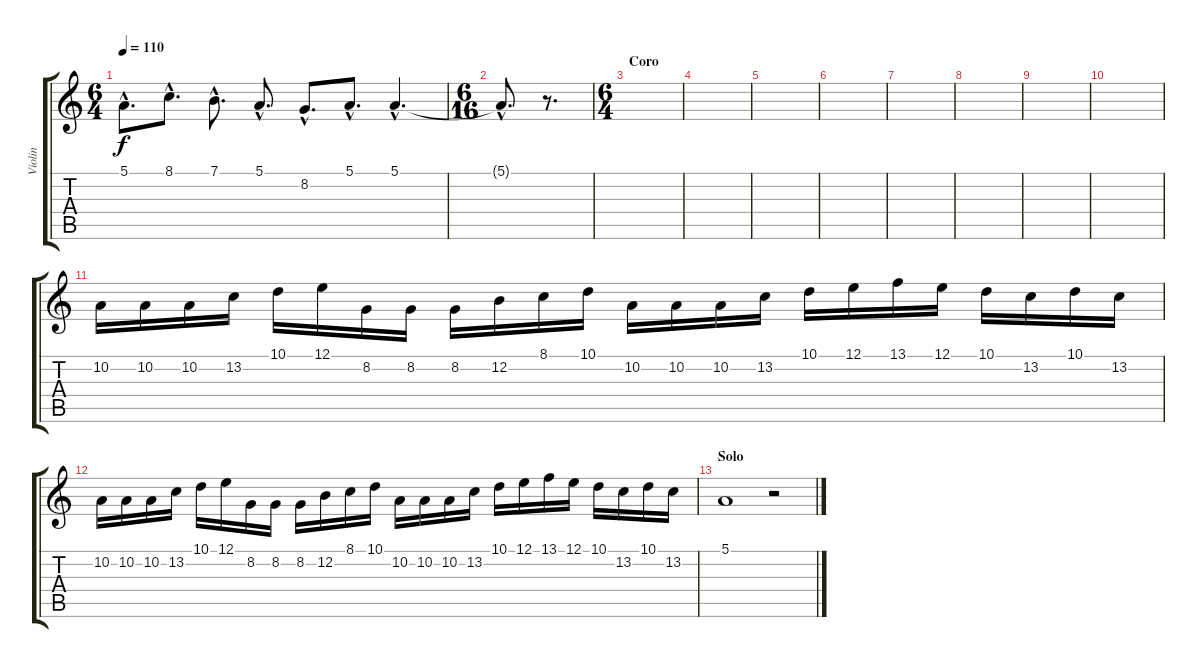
\track ("Violin" "Violin") {instrument violin}
\staff {score tabs}
\tuning (E4 B3 G3 D3 A2 E2) {hide}
\ts (6 4)
\tempo 110
\clef g2
\ks c
5.1{hac}.8{d dy f} 8.1{hac}.8{d} 7.1{hac}.8{d} 5.1{hac}.8{d} 8.2{hac}.8{d} 5.1{hac}.8{d} 5.1{hac}.4{d} |
\ts (6 16)
5.1{hac t}.8{d} r.8{d} |
\ts (6 4)
\section ("" "Coro")
|
|
|
|
|
|
|
|
10.2.16 10.2.16 10.2.16 13.2.16 10.1.16 12.1.16 8.2.16 8.2.16 8.2.16 12.2.16 8.1.16 10.1.16 10.2.16 10.2.16 10.2.16 13.2.16 10.1.16 12.1.16 13.1.16 12.1.16 10.1.16 13.2.16 10.1.16 13.2.16 |
10.2.16 10.2.16 10.2.16 13.2.16 10.1.16 12.1.16 8.2.16 8.2.16 8.2.16 12.2.16 8.1.16 10.1.16 10.2.16 10.2.16 10.2.16 13.2.16 10.1.16 12.1.16 13.1.16 12.1.16 10.1.16 13.2.16 10.1.16 13.2.16 |
\section ("" "Solo")
5.1.1 r.2
